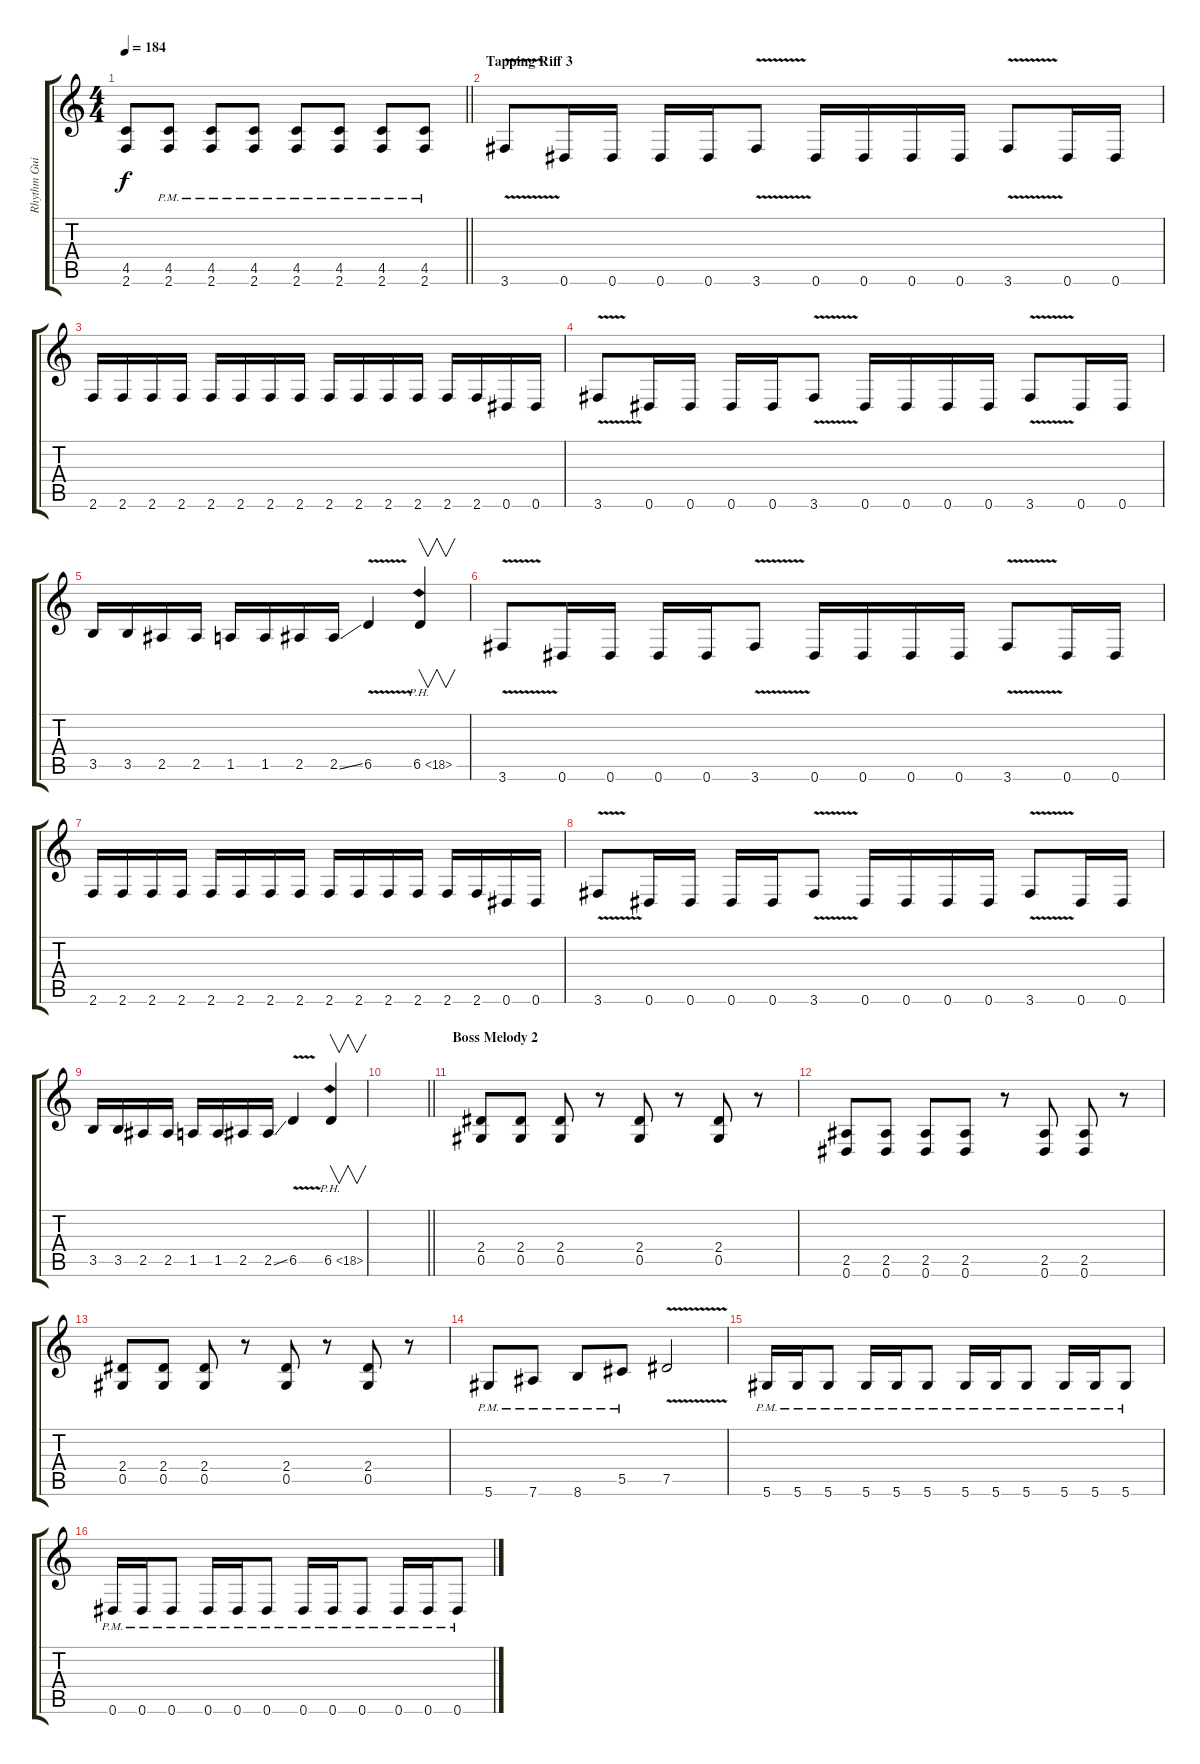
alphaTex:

\track ("Rhythm Guitar 1" "Rhythm Gui") {instrument distortionguitar}
\staff {score tabs}
\tuning (Eb4 Bb3 Gb3 Db3 Ab2 Eb2) {hide}
\ts (4 4)
\tempo 184
\clef g2
\barLineRight lightlight
\ks c
(4.5 2.6).8{dy f} (4.5{pm} 2.6{pm}).8 (4.5{pm} 2.6{pm}).8 (4.5{pm} 2.6{pm}).8 (4.5{pm} 2.6{pm}).8 (4.5{pm} 2.6{pm}).8 (4.5{pm} 2.6{pm}).8 (4.5{pm} 2.6{pm}).8 |
\section ("" "Tapping Riff 3")
3.6{v}.8 0.6.16 0.6.16 0.6.16 0.6.16 3.6{v}.8 0.6.16 0.6.16 0.6.16 0.6.16 3.6{v}.8 0.6.16 0.6.16 |
2.6.16 2.6.16 2.6.16 2.6.16 2.6.16 2.6.16 2.6.16 2.6.16 2.6.16 2.6.16 2.6.16 2.6.16 2.6.16 2.6.16 0.6.16 0.6.16 |
3.6{v}.8 0.6.16 0.6.16 0.6.16 0.6.16 3.6{v}.8 0.6.16 0.6.16 0.6.16 0.6.16 3.6{v}.8 0.6.16 0.6.16 |
3.5.16 3.5.16 2.5.16 2.5.16 1.5.16 1.5.16 2.5.16 2.5{ss}.16 6.5{v}.4 6.5{ph 12}.4{v} |
3.6{v}.8 0.6.16 0.6.16 0.6.16 0.6.16 3.6{v}.8 0.6.16 0.6.16 0.6.16 0.6.16 3.6{v}.8 0.6.16 0.6.16 |
2.6.16 2.6.16 2.6.16 2.6.16 2.6.16 2.6.16 2.6.16 2.6.16 2.6.16 2.6.16 2.6.16 2.6.16 2.6.16 2.6.16 0.6.16 0.6.16 |
3.6{v}.8 0.6.16 0.6.16 0.6.16 0.6.16 3.6{v}.8 0.6.16 0.6.16 0.6.16 0.6.16 3.6{v}.8 0.6.16 0.6.16 |
3.5.16 3.5.16 2.5.16 2.5.16 1.5.16 1.5.16 2.5.16 2.5{ss}.16 6.5{v}.4 6.5{ph 12}.4{v} |
\barLineRight lightlight
|
\section ("" "Boss Melody 2")
(2.4 0.5).8 (2.4 0.5).8 (2.4 0.5).8 r.8 (2.4 0.5).8 r.8 (2.4 0.5).8 r.8 |
(2.5 0.6).8 (2.5 0.6).8 (2.5 0.6).8 (2.5 0.6).8 r.8 (2.5 0.6).8 (2.5 0.6).8 r.8 |
(2.4 0.5).8 (2.4 0.5).8 (2.4 0.5).8 r.8 (2.4 0.5).8 r.8 (2.4 0.5).8 r.8 |
5.6{pm}.8 7.6{pm}.8 8.6{pm}.8 5.5{pm}.8 7.5{v}.2 |
5.6{pm}.16 5.6{pm}.16 5.6{pm}.8 5.6{pm}.16 5.6{pm}.16 5.6{pm}.8 5.6{pm}.16 5.6{pm}.16 5.6{pm}.8 5.6{pm}.16 5.6{pm}.16 5.6{pm}.8 |
0.6{pm}.16 0.6{pm}.16 0.6{pm}.8 0.6{pm}.16 0.6{pm}.16 0.6{pm}.8 0.6{pm}.16 0.6{pm}.16 0.6{pm}.8 0.6{pm}.16 0.6{pm}.16 0.6{pm}.8
